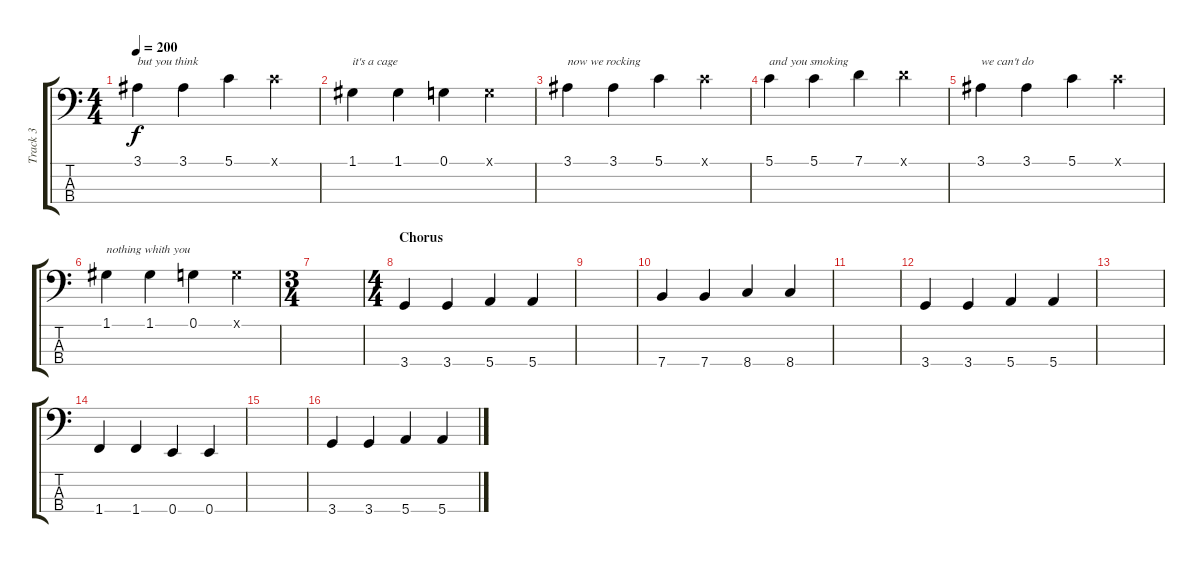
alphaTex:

\track ("Track 3" "Track 3") {instrument electricbasspick}
\staff {score tabs}
\tuning (G2 D2 A1 E1) {hide}
\ts (4 4)
\tempo 200
\clef f4
\ks c
3.1.4{txt "but you think" dy f} 3.1.4 5.1.4 5.1{x}.4 |
1.1.4{txt "it's a cage"} 1.1.4 0.1.4 0.1{x}.4 |
3.1.4{txt "now we rocking"} 3.1.4 5.1.4 5.1{x}.4 |
5.1.4{txt "and you smoking"} 5.1.4 7.1.4 7.1{x}.4 |
3.1.4{txt "we can't do"} 3.1.4 5.1.4 5.1{x}.4 |
1.1.4{txt "nothing whith you"} 1.1.4 0.1.4 0.1{x}.4 |
\ts (3 4)
|
\ts (4 4)
\section ("" "Chorus")
3.4.4 3.4.4 5.4.4 5.4.4 |
|
7.4.4 7.4.4 8.4.4 8.4.4 |
|
3.4.4 3.4.4 5.4.4 5.4.4 |
|
1.4.4 1.4.4 0.4.4 0.4.4 |
|
3.4.4 3.4.4 5.4.4 5.4.4
